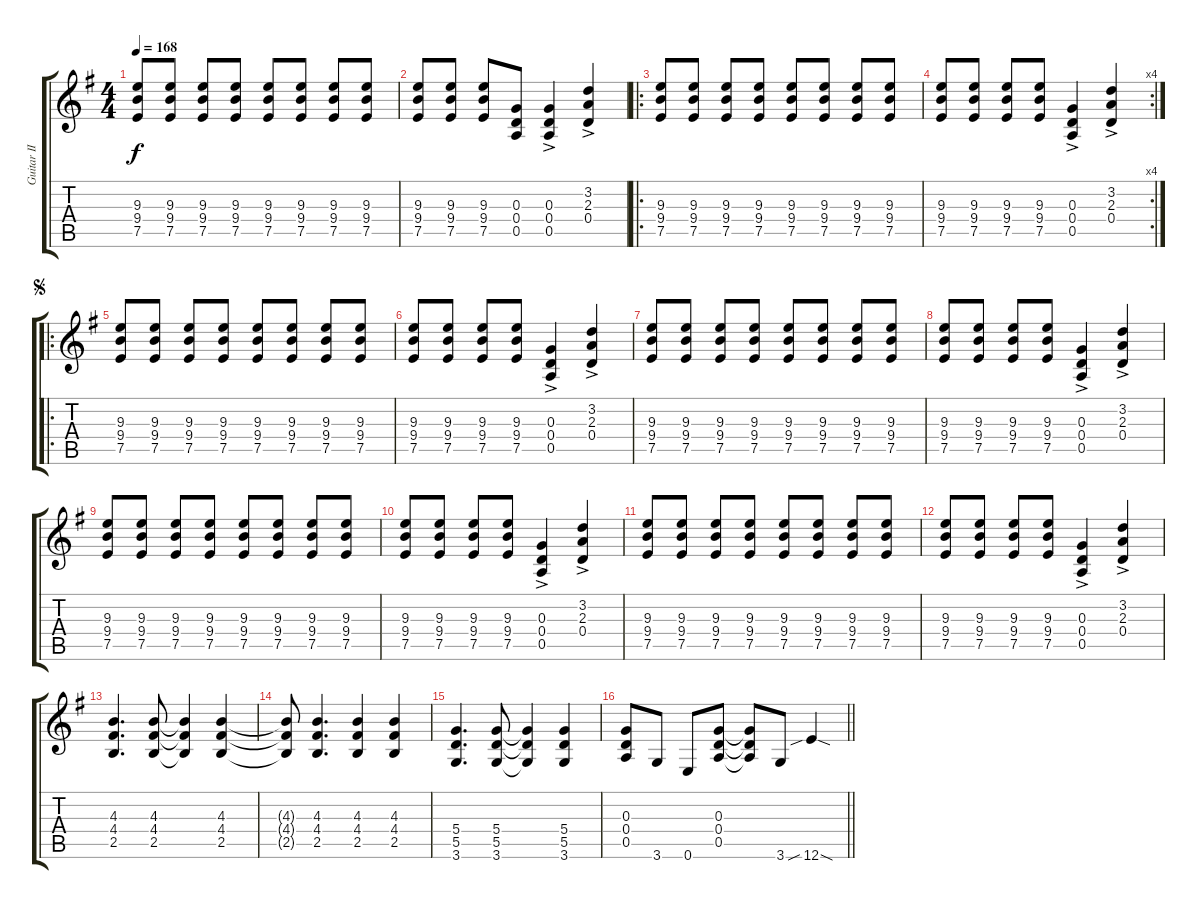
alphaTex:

\track ("Guitar II" "Guitar II") {instrument distortionguitar}
\staff {score tabs}
\tuning (E4 B3 G3 D3 A2 E2) {hide}
\ts (4 4)
\tempo 168
\clef g2
\ks g
(9.3 9.4 7.5).8{dy f instrument distortionguitar} (9.3 9.4 7.5).8 (9.3 9.4 7.5).8 (9.3 9.4 7.5).8 (9.3 9.4 7.5).8 (9.3 9.4 7.5).8 (9.3 9.4 7.5).8 (9.3 9.4 7.5).8 |
(9.3 9.4 7.5).8 (9.3 9.4 7.5).8 (9.3 9.4 7.5).8 (0.3 0.4 0.5).8 (0.3{ac} 0.4{ac} 0.5{ac}).4 (3.2{ac} 2.3{ac} 0.4{ac}).4 |
\ro
(9.3 9.4 7.5).8 (9.3 9.4 7.5).8 (9.3 9.4 7.5).8 (9.3 9.4 7.5).8 (9.3 9.4 7.5).8 (9.3 9.4 7.5).8 (9.3 9.4 7.5).8 (9.3 9.4 7.5).8 |
\rc 4
(9.3 9.4 7.5).8 (9.3 9.4 7.5).8 (9.3 9.4 7.5).8 (9.3 9.4 7.5).8 (0.3{ac} 0.4{ac} 0.5{ac}).4 (3.2{ac} 2.3{ac} 0.4{ac}).4 |
\ro
\jump segno
(9.3 9.4 7.5).8 (9.3 9.4 7.5).8 (9.3 9.4 7.5).8 (9.3 9.4 7.5).8 (9.3 9.4 7.5).8 (9.3 9.4 7.5).8 (9.3 9.4 7.5).8 (9.3 9.4 7.5).8 |
(9.3 9.4 7.5).8 (9.3 9.4 7.5).8 (9.3 9.4 7.5).8 (9.3 9.4 7.5).8 (0.3{ac} 0.4{ac} 0.5{ac}).4 (3.2{ac} 2.3{ac} 0.4{ac}).4 |
(9.3 9.4 7.5).8 (9.3 9.4 7.5).8 (9.3 9.4 7.5).8 (9.3 9.4 7.5).8 (9.3 9.4 7.5).8 (9.3 9.4 7.5).8 (9.3 9.4 7.5).8 (9.3 9.4 7.5).8 |
(9.3 9.4 7.5).8 (9.3 9.4 7.5).8 (9.3 9.4 7.5).8 (9.3 9.4 7.5).8 (0.3{ac} 0.4{ac} 0.5{ac}).4 (3.2{ac} 2.3{ac} 0.4{ac}).4 |
(9.3 9.4 7.5).8 (9.3 9.4 7.5).8 (9.3 9.4 7.5).8 (9.3 9.4 7.5).8 (9.3 9.4 7.5).8 (9.3 9.4 7.5).8 (9.3 9.4 7.5).8 (9.3 9.4 7.5).8 |
(9.3 9.4 7.5).8 (9.3 9.4 7.5).8 (9.3 9.4 7.5).8 (9.3 9.4 7.5).8 (0.3{ac} 0.4{ac} 0.5{ac}).4 (3.2{ac} 2.3{ac} 0.4{ac}).4 |
(9.3 9.4 7.5).8 (9.3 9.4 7.5).8 (9.3 9.4 7.5).8 (9.3 9.4 7.5).8 (9.3 9.4 7.5).8 (9.3 9.4 7.5).8 (9.3 9.4 7.5).8 (9.3 9.4 7.5).8 |
(9.3 9.4 7.5).8 (9.3 9.4 7.5).8 (9.3 9.4 7.5).8 (9.3 9.4 7.5).8 (0.3{ac} 0.4{ac} 0.5{ac}).4 (3.2{ac} 2.3{ac} 0.4{ac}).4 |
(4.3 4.4 2.5).4{d} (4.3 4.4 2.5).8 (4.3{t} 4.4{t} 2.5{t}).4 (4.3 4.4 2.5).4 |
(4.3{t} 4.4{t} 2.5{t}).8 (4.3 4.4 2.5).4{d} (4.3 4.4 2.5).4 (4.3 4.4 2.5).4 |
(5.4 5.5 3.6).4{d} (5.4 5.5 3.6).8 (5.4{t} 5.5{t} 3.6{t}).4 (5.4 5.5 3.6).4 |
\barLineRight lightlight
(0.3 0.4 0.5).8 3.6.8 0.6.8 (0.3 0.4 0.5).8 (0.3{t} 0.4{t} 0.5{t}).8 3.6.8 12.6{sib sod}.4
